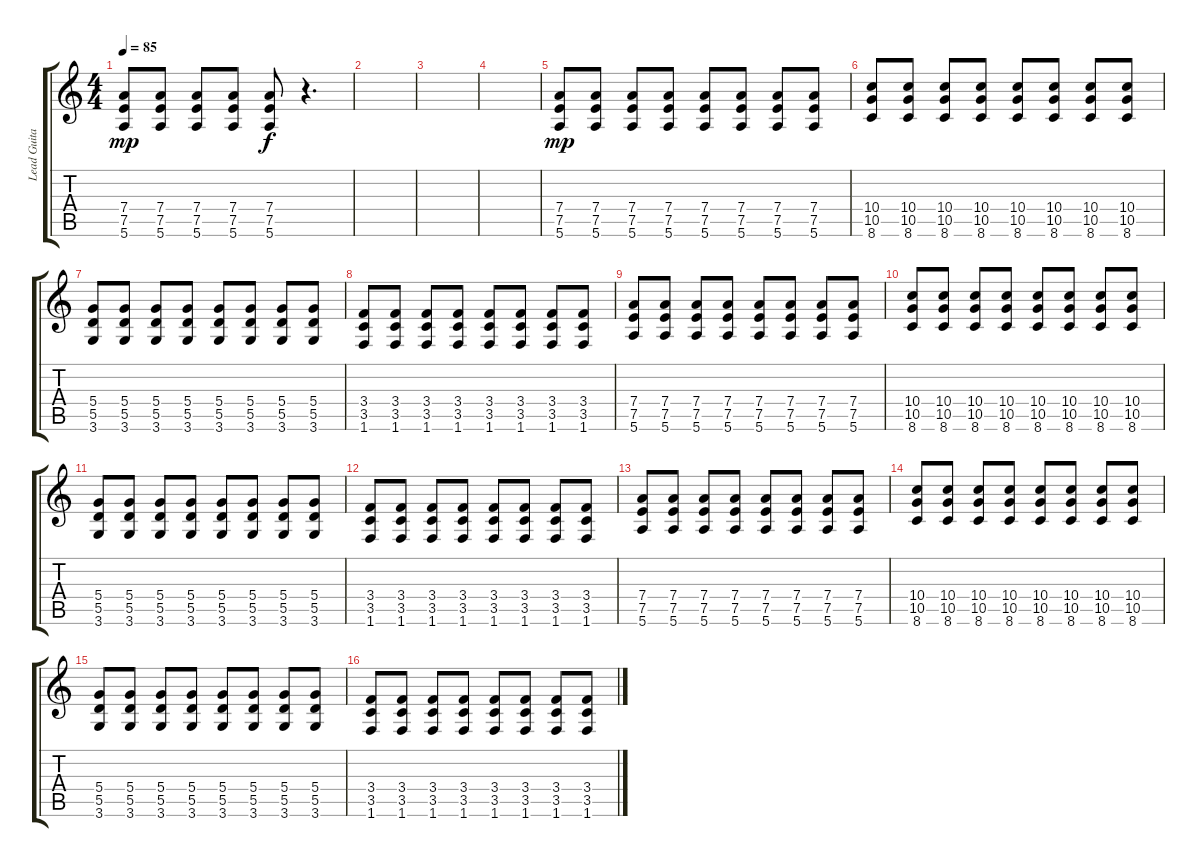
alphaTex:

\track ("Lead Guitar" "Lead Guita") {instrument acousticguitarsteel}
\staff {score tabs}
\tuning (E4 B3 G3 D3 A2 E2) {hide}
\ts (4 4)
\tempo 85
\clef g2
\ks c
(7.4 7.5 5.6).8{dy mp} (7.4 7.5 5.6).8 (7.4 7.5 5.6).8 (7.4 7.5 5.6).8 (7.4 7.5 5.6).8{dy f} r.4{d} |
|
|
|
(7.4 7.5 5.6).8{dy mp} (7.4 7.5 5.6).8 (7.4 7.5 5.6).8 (7.4 7.5 5.6).8 (7.4 7.5 5.6).8 (7.4 7.5 5.6).8 (7.4 7.5 5.6).8 (7.4 7.5 5.6).8 |
(10.4 10.5 8.6).8 (10.4 10.5 8.6).8 (10.4 10.5 8.6).8 (10.4 10.5 8.6).8 (10.4 10.5 8.6).8 (10.4 10.5 8.6).8 (10.4 10.5 8.6).8 (10.4 10.5 8.6).8 |
(5.4 5.5 3.6).8 (5.4 5.5 3.6).8 (5.4 5.5 3.6).8 (5.4 5.5 3.6).8 (5.4 5.5 3.6).8 (5.4 5.5 3.6).8 (5.4 5.5 3.6).8 (5.4 5.5 3.6).8 |
(3.4 3.5 1.6).8 (3.4 3.5 1.6).8 (3.4 3.5 1.6).8 (3.4 3.5 1.6).8 (3.4 3.5 1.6).8 (3.4 3.5 1.6).8 (3.4 3.5 1.6).8 (3.4 3.5 1.6).8 |
(7.4 7.5 5.6).8 (7.4 7.5 5.6).8 (7.4 7.5 5.6).8 (7.4 7.5 5.6).8 (7.4 7.5 5.6).8 (7.4 7.5 5.6).8 (7.4 7.5 5.6).8 (7.4 7.5 5.6).8 |
(10.4 10.5 8.6).8 (10.4 10.5 8.6).8 (10.4 10.5 8.6).8 (10.4 10.5 8.6).8 (10.4 10.5 8.6).8 (10.4 10.5 8.6).8 (10.4 10.5 8.6).8 (10.4 10.5 8.6).8 |
(5.4 5.5 3.6).8 (5.4 5.5 3.6).8 (5.4 5.5 3.6).8 (5.4 5.5 3.6).8 (5.4 5.5 3.6).8 (5.4 5.5 3.6).8 (5.4 5.5 3.6).8 (5.4 5.5 3.6).8 |
(3.4 3.5 1.6).8 (3.4 3.5 1.6).8 (3.4 3.5 1.6).8 (3.4 3.5 1.6).8 (3.4 3.5 1.6).8 (3.4 3.5 1.6).8 (3.4 3.5 1.6).8 (3.4 3.5 1.6).8 |
(7.4 7.5 5.6).8 (7.4 7.5 5.6).8 (7.4 7.5 5.6).8 (7.4 7.5 5.6).8 (7.4 7.5 5.6).8 (7.4 7.5 5.6).8 (7.4 7.5 5.6).8 (7.4 7.5 5.6).8 |
(10.4 10.5 8.6).8 (10.4 10.5 8.6).8 (10.4 10.5 8.6).8 (10.4 10.5 8.6).8 (10.4 10.5 8.6).8 (10.4 10.5 8.6).8 (10.4 10.5 8.6).8 (10.4 10.5 8.6).8 |
(5.4 5.5 3.6).8 (5.4 5.5 3.6).8 (5.4 5.5 3.6).8 (5.4 5.5 3.6).8 (5.4 5.5 3.6).8 (5.4 5.5 3.6).8 (5.4 5.5 3.6).8 (5.4 5.5 3.6).8 |
(3.4 3.5 1.6).8 (3.4 3.5 1.6).8 (3.4 3.5 1.6).8 (3.4 3.5 1.6).8 (3.4 3.5 1.6).8 (3.4 3.5 1.6).8 (3.4 3.5 1.6).8 (3.4 3.5 1.6).8
